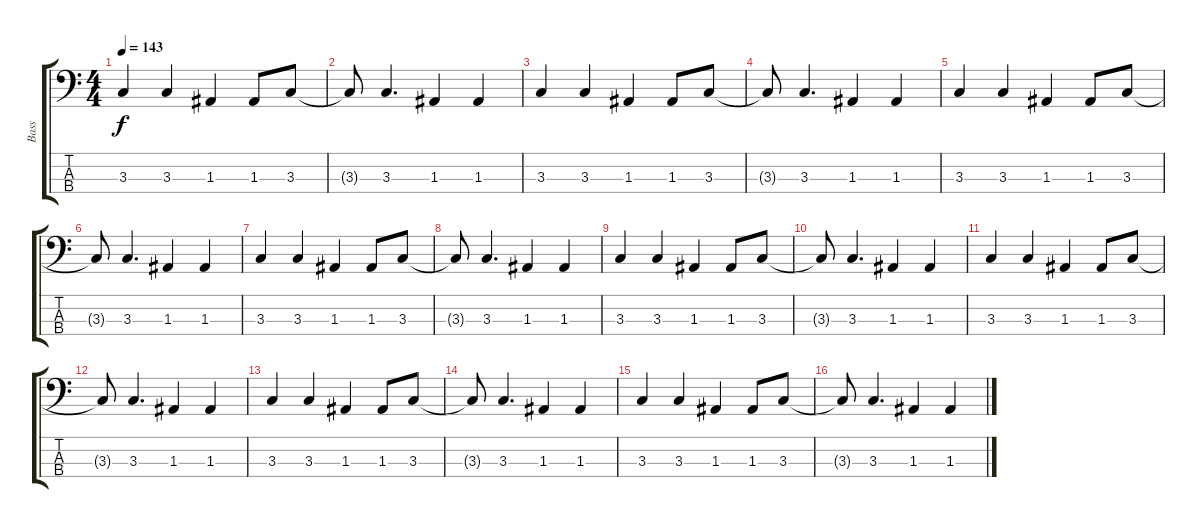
\track ("Bass" "Bass") {instrument electricbasspick}
\staff {score tabs}
\tuning (G2 D2 A1 E1) {hide}
\ts (4 4)
\tempo 143
\clef f4
\ks c
3.3.4{dy f} 3.3.4 1.3.4 1.3.8 3.3.8 |
3.3{t}.8 3.3.4{d} 1.3.4 1.3.4 |
3.3.4 3.3.4 1.3.4 1.3.8 3.3.8 |
3.3{t}.8 3.3.4{d} 1.3.4 1.3.4 |
3.3.4 3.3.4 1.3.4 1.3.8 3.3.8 |
3.3{t}.8 3.3.4{d} 1.3.4 1.3.4 |
3.3.4 3.3.4 1.3.4 1.3.8 3.3.8 |
3.3{t}.8 3.3.4{d} 1.3.4 1.3.4 |
3.3.4 3.3.4 1.3.4 1.3.8 3.3.8 |
3.3{t}.8 3.3.4{d} 1.3.4 1.3.4 |
3.3.4 3.3.4 1.3.4 1.3.8 3.3.8 |
3.3{t}.8 3.3.4{d} 1.3.4 1.3.4 |
3.3.4 3.3.4 1.3.4 1.3.8 3.3.8 |
3.3{t}.8 3.3.4{d} 1.3.4 1.3.4 |
3.3.4 3.3.4 1.3.4 1.3.8 3.3.8 |
3.3{t}.8 3.3.4{d} 1.3.4 1.3.4
